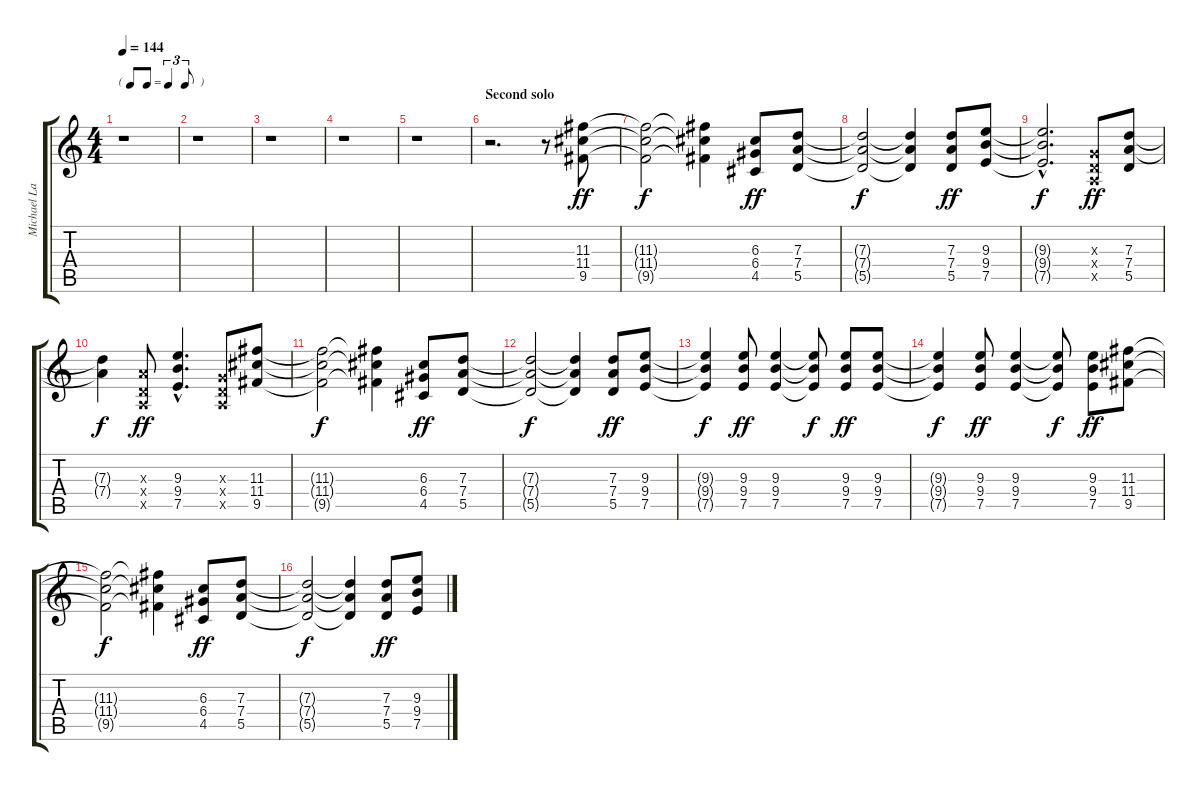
\track ("Michael Lardie (disto)" "Michael La") {instrument distortionguitar}
\staff {score tabs}
\tuning (E4 B3 G3 D3 A2 E2) {hide}
\ts (4 4)
\tf triplet8th
\tempo 144
\clef g2
\ks c
r.1{dy ff} |
r.1 |
r.1 |
r.1 |
r.1 |
\section ("" "Second solo")
r.2{d} r.8 (11.3 11.4 9.5).8 |
(11.3{t} 11.4{t} 9.5{t}).2{dy f} (11.3{t} 11.4{t} 9.5{t}).4 (6.3 6.4 4.5).8{dy ff} (7.3 7.4 5.5).8 |
(7.3{t} 7.4{t} 5.5{t}).2{dy f} (7.3{t} 7.4{t} 5.5{t}).4 (7.3 7.4 5.5).8{dy ff} (9.3 9.4 7.5).8 |
(9.3{hac t} 9.4{hac t} 7.5{hac t}).2{d dy f} (0.3{x} 0.4{x} 0.5{x}).8{dy ff} (7.3 7.4 5.5).8 |
(7.3{t} 7.4{t}).4{dy f} (2.3{x} 0.4{x} 0.5{x}).8{dy ff} (9.3{hac} 9.4{hac} 7.5{hac}).4{d} (0.3{x} 0.4{x} 0.5{x}).8 (11.3 11.4 9.5).8 |
(11.3{t} 11.4{t} 9.5{t}).2{dy f} (11.3{t} 11.4{t} 9.5{t}).4 (6.3 6.4 4.5).8{dy ff} (7.3 7.4 5.5).8 |
(7.3{t} 7.4{t} 5.5{t}).2{dy f} (7.3{t} 7.4{t} 5.5{t}).4 (7.3 7.4 5.5).8{dy ff} (9.3 9.4 7.5).8 |
(9.3{t} 9.4{t} 7.5{t}).4{dy f} (9.3 9.4 7.5).8{dy ff} (9.3 9.4 7.5).4 (9.3{t} 9.4{t} 7.5{t}).8{dy f} (9.3 9.4 7.5).8{dy ff} (9.3 9.4 7.5).8 |
(9.3{t} 9.4{t} 7.5{t}).4{dy f} (9.3 9.4 7.5).8{dy ff} (9.3 9.4 7.5).4 (9.3{t} 9.4{t} 7.5{t}).8{dy f} (9.3 9.4 7.5).8{dy ff} (11.3 11.4 9.5).8 |
(11.3{t} 11.4{t} 9.5{t}).2{dy f} (11.3{t} 11.4{t} 9.5{t}).4 (6.3 6.4 4.5).8{dy ff} (7.3 7.4 5.5).8 |
(7.3{t} 7.4{t} 5.5{t}).2{dy f} (7.3{t} 7.4{t} 5.5{t}).4 (7.3 7.4 5.5).8{dy ff} (9.3 9.4 7.5).8
